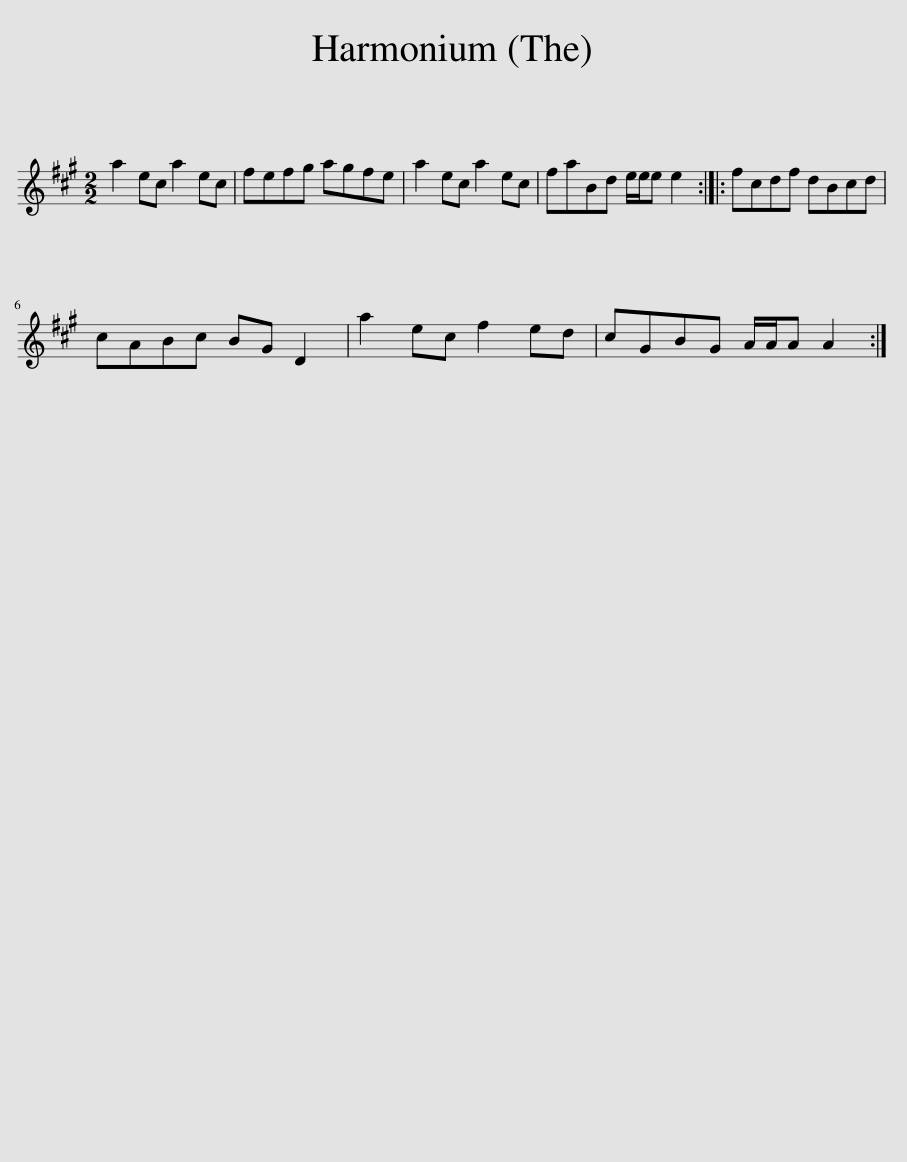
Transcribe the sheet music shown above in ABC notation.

X:1
L:1/8
M:2/2
I:linebreak $
K:A
V:1 treble
V:1
 a2 ec a2 ec | fefg agfe | a2 ec a2 ec | faBd e/e/e e2 :: fcdf dBcd |$ %5
 cABc BG D2 | a2 ec f2 ed | cGBG A/A/A A2 :| %8
